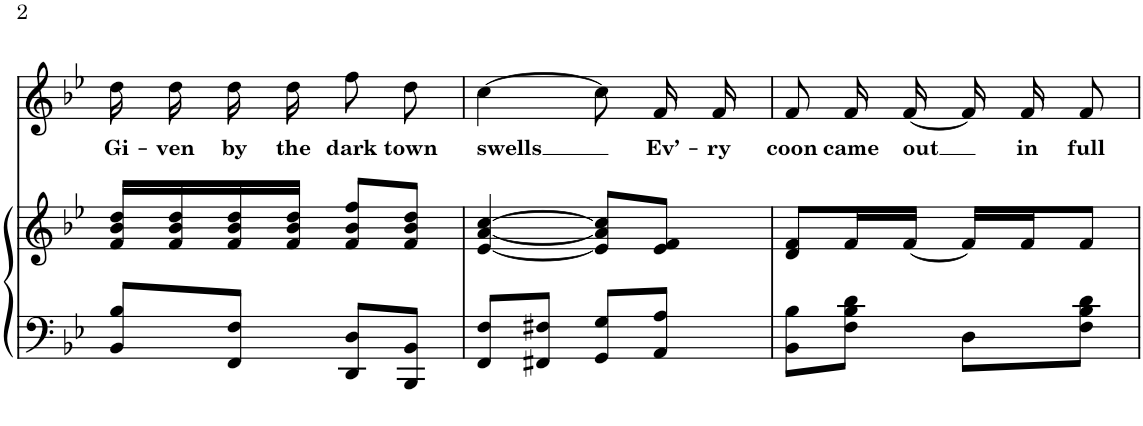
**kern	**kern	**kern	**text
*part2	*part2	*part1	*part1
*staff3	*staff2	*staff1	*staff1
*I"PIANO.	*	*I"VOICE.	*
*I'Pno	*	*	*
!!LO:PB:g=z
*clefF4	*clefG2	*clefG2	*
*k[b-e-]	*k[b-e-]	*k[b-e-]	*
*M2/4	*M2/4	*M2/4	*
=8	=8	=8	=8
!	!	!	!LO:LY:b
8BB-/ 8B-/L	16f/ 16b-/ 16dd/LL	16dd\LL	Gi-
!	!	!	!LO:LY:b
.	16f/ 16b-/ 16dd/	16dd\J	-ven
!	!	!	!LO:LY:b
8FF/ 8F/J	16f/ 16b-/ 16dd/	16dd\L	by
!	!	!	!LO:LY:b
.	16f/ 16b-/ 16dd/JJ	16dd\JJ	the
!	!	!	!LO:LY:b
8DD/ 8D/L	8f/ 8b-/ 8ff/L	8ff\L	dark
!	!	!	!LO:LY:b
8BBB-/ 8BB-/J	8f/ 8b-/ 8dd/J	8dd\J	town
=9	=9	=9	=9
!	!	!	!LO:LY:b
8FF/ 8F/L	[4e-/ [4a/ [4cc/	[4cc\	swells
8FF#X/ 8F#X/J	.	.	.
8GG/ 8G/L	8e-/] 8a/] 8cc/]L	8cc/L]	.
!	!	!	!LO:LY:b
8AA/ 8A/J	8e-/ 8f/J	16f/L	Ev’-
!	!	!	!LO:LY:b
.	.	16f/JJ	-ry
=10	=10	=10	=10
!	!	!	!LO:LY:b
8BB-\ 8B-\L	8d/ 8f/L	8f/L	coon
!	!	!	!LO:LY:b
8F\ 8B-\ 8d\J	16f/L	16f/L	came
!	!	!	!LO:LY:b
.	[16f/JJ	[16f/JJ	out
8D\L	16f/LL]	16f/LL]	.
!	!	!	!LO:LY:b
.	16f/J	16f/J	in
!	!	!	!LO:LY:b
8F\ 8B-\ 8d\J	8f/J	8f/J	full
=	=	=	=
*-	*-	*-	*-
